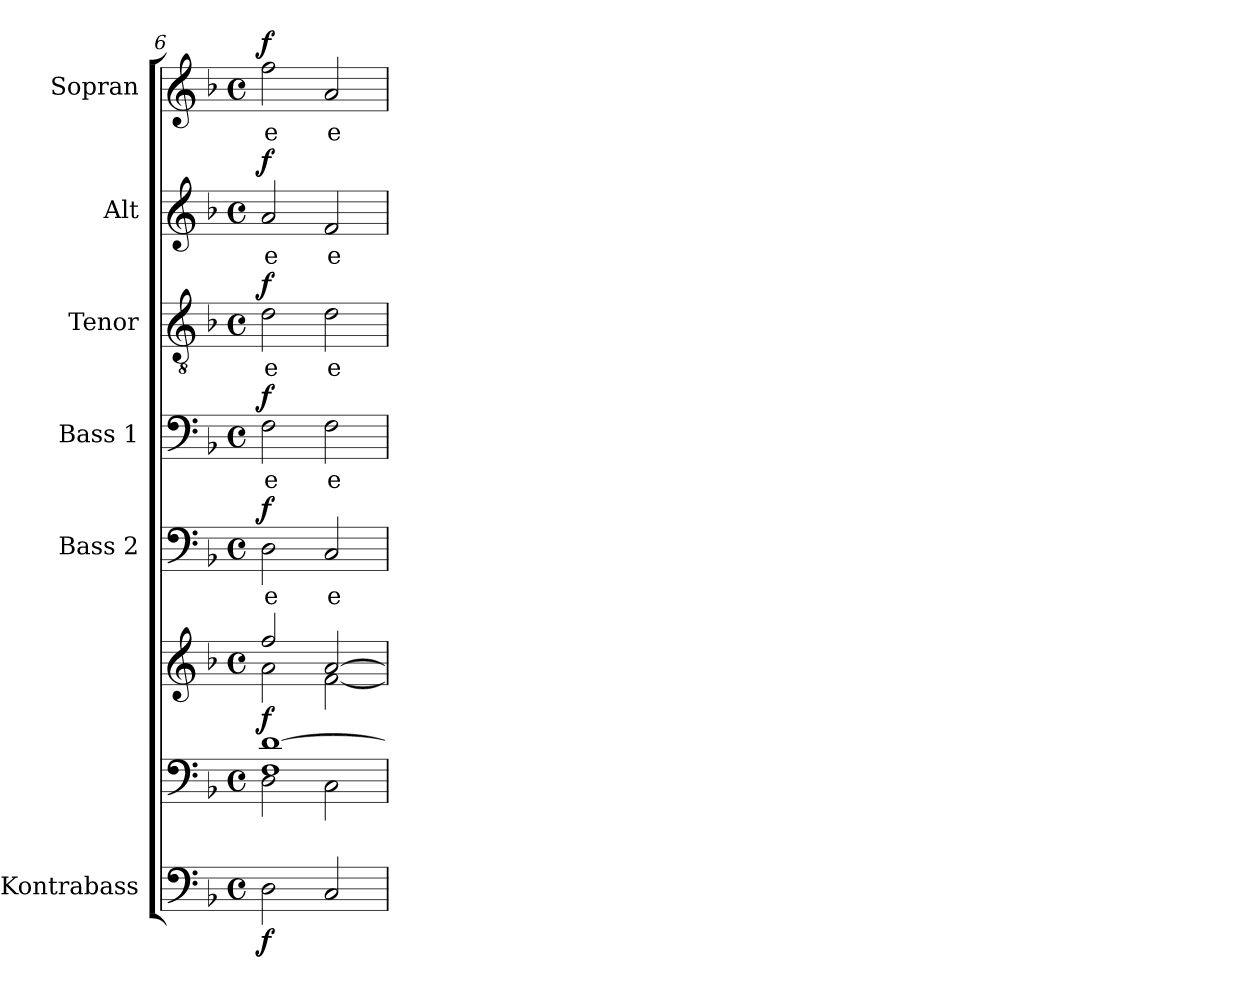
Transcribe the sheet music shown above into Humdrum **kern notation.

**kern	**dynam	**kern	**kern	**dynam	**kern	**text	**dynam	**kern	**text	**dynam	**kern	**text	**dynam	**kern	**text	**dynam	**kern	**text	**dynam
*part7	*part7	*part6	*part6	*part6	*part5	*part5	*part5	*part4	*part4	*part4	*part3	*part3	*part3	*part2	*part2	*part2	*part1	*part1	*part1
*staff8	*staff8	*staff7	*staff6	*staff6/7	*staff5	*staff5	*staff5	*staff4	*staff4	*staff4	*staff3	*staff3	*staff3	*staff2	*staff2	*staff2	*staff1	*staff1	*staff1
*I"Kontrabass	*	*	*	*	*I"Bass 2	*	*	*I"Bass 1	*	*	*I"Tenor	*	*	*I"Alt	*	*	*I"Sopran	*	*
*I'Kb.	*	*	*	*	*I'B. 2	*	*	*I'B. 1	*	*	*I'T.	*	*	*I'A.	*	*	*I'S.	*	*
*clefF4	*	*clefF4	*clefG2	*	*clefF4	*	*	*clefF4	*	*	*clefGv2	*	*	*clefG2	*	*	*clefG2	*	*
*ITrd7c12	*	*	*	*	*	*	*	*	*	*	*	*	*	*	*	*	*	*	*
*k[b-]	*	*k[b-]	*k[b-]	*	*k[b-]	*	*	*k[b-]	*	*	*k[b-]	*	*	*k[b-]	*	*	*k[b-]	*	*
*F:	*	*F:	*F:	*	*F:	*	*	*F:	*	*	*F:	*	*	*F:	*	*	*F:	*	*
*M4/4	*	*M4/4	*M4/4	*	*M4/4	*	*	*M4/4	*	*	*M4/4	*	*	*M4/4	*	*	*M4/4	*	*
*met(c)	*	*met(c)	*met(c)	*	*met(c)	*	*	*met(c)	*	*	*met(c)	*	*	*met(c)	*	*	*met(c)	*	*
=6	=6	=6	=6	=6	=6	=6	=6	=6	=6	=6	=6	=6	=6	=6	=6	=6	=6	=6	=6
*	*	*^	*^	*	*	*	*	*	*	*	*	*	*	*	*	*	*	*	*
!	!LO:DY:b	!	!	!	!	!LO:DY:b	!	!LO:LY:b	!LO:DY:a	!	!LO:LY:b	!LO:DY:a	!	!LO:LY:b	!LO:DY:a	!	!LO:LY:b	!LO:DY:a	!	!LO:LY:b	!LO:DY:a
2DD\	f	1F [>1d	2D\	2ff/	2a\	f	2D\	-e	f	2F\	-e	f	2d\	-e	f	2a/	-e	f	2ff\	-e	f
!	!	!	!	!	!	!	!	!LO:LY:b	!	!	!LO:LY:b	!	!	!LO:LY:b	!	!	!LO:LY:b	!	!	!LO:LY:b	!
2CC/	.	.	2C\	[>2a/	[<2f\	.	2C/	e-	.	2F\	e-	.	2d\	e-	.	2f/	e-	.	2a/	e-	.
*	*	*v	*v	*	*	*	*	*	*	*	*	*	*	*	*	*	*	*	*	*	*
*	*	*	*v	*v	*	*	*	*	*	*	*	*	*	*	*	*	*	*	*	*
=	=	=	=	=	=	=	=	=	=	=	=	=	=	=	=	=	=	=	=
*-	*-	*-	*-	*-	*-	*-	*-	*-	*-	*-	*-	*-	*-	*-	*-	*-	*-	*-	*-
